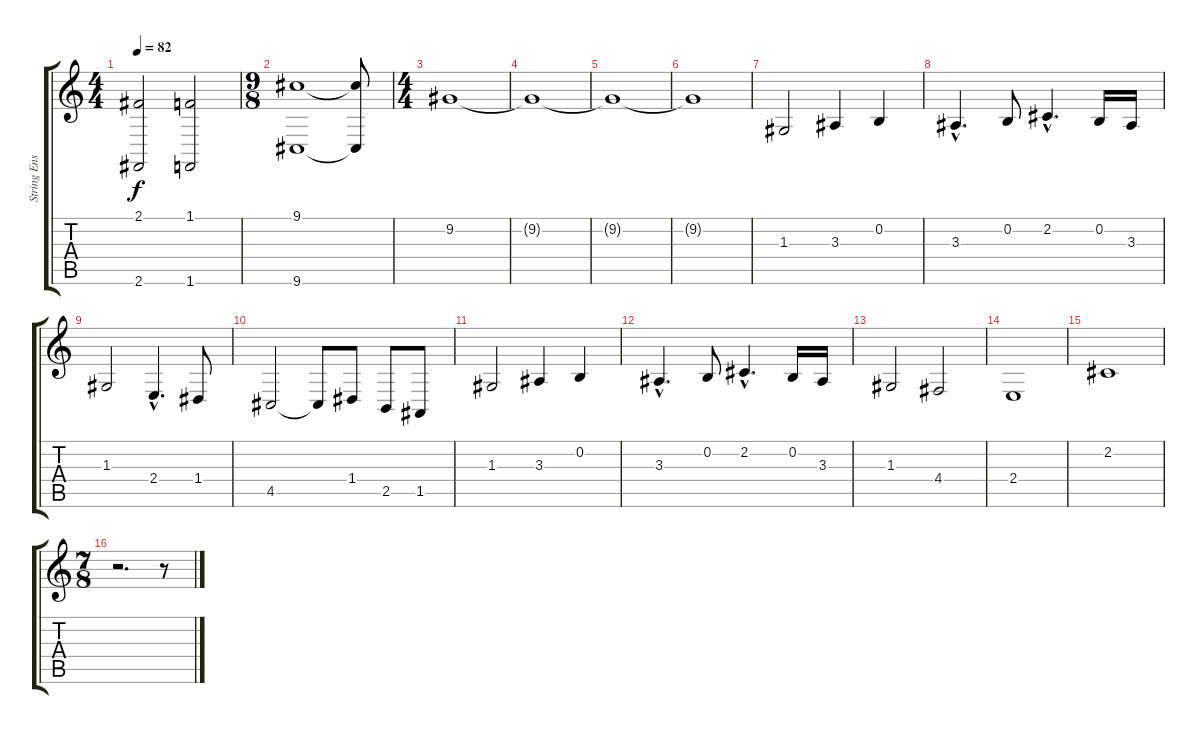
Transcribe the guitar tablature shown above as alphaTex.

\track ("String Ensemble" "String Ens") {instrument stringensemble2}
\staff {score tabs}
\tuning (E4 B3 G3 D3 A2 E2) {hide}
\ts (4 4)
\tempo 82
\clef g2
\ks c
(2.1 2.6).2{dy f} (1.1 1.6).2 |
\ts (9 8)
(9.1 9.6).1 (9.1{t} 9.6{t}).8 |
\ts (4 4)
9.2.1 |
9.2{t}.1 |
9.2{t}.1 |
9.2{t}.1 |
1.3.2{volume 10} 3.3.4 0.2.4 |
3.3{hac}.4{d} 0.2.8 2.2{hac}.4{d} 0.2.16 3.3.16 |
1.3.2 2.4{hac}.4{d} 1.4.8 |
4.5.2 4.5{t}.8 1.4.8 2.5.8 1.5.8 |
1.3.2 3.3.4 0.2.4 |
3.3{hac}.4{d} 0.2.8 2.2{hac}.4{d} 0.2.16 3.3.16 |
1.3.2 4.4.2 |
2.4.1 |
2.2.1 |
\ts (7 8)
r.2{d} r.8
